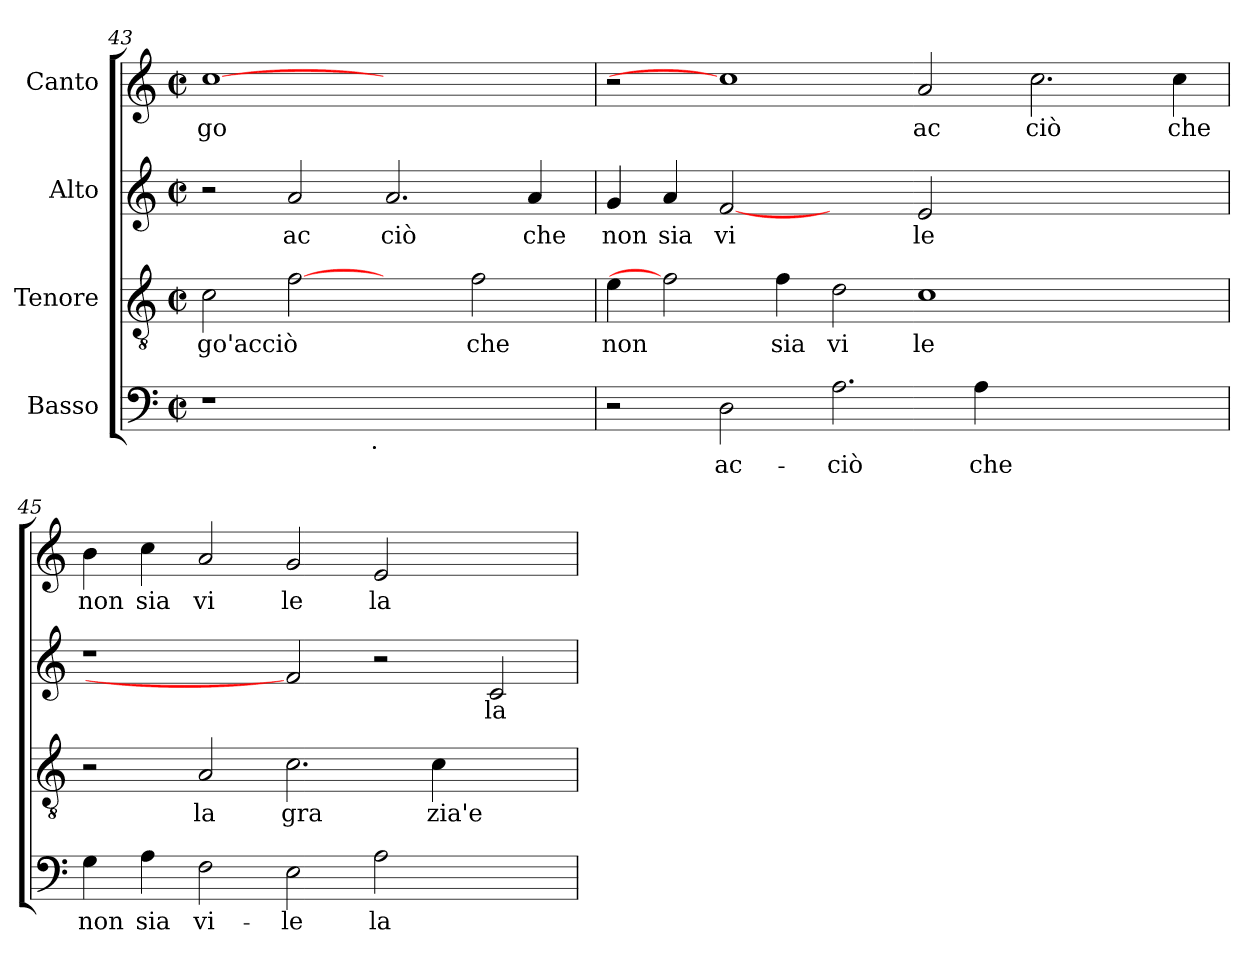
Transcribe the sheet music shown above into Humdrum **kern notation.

**kern	**text	**kern	**text	**kern	**text	**kern	**text
*part4	*part4	*part3	*part3	*part2	*part2	*part1	*part1
*staff4	*staff4	*staff3	*staff3	*staff2	*staff2	*staff1	*staff1
*I"Basso	*	*I"Tenore	*	*I"Alto	*	*I"Canto	*
*clefF4	*	*clefGv2	*	*clefG2	*	*clefG2	*
*k[]	*	*k[]	*	*k[]	*	*k[]	*
*C:	*	*C:	*	*C:	*	*C:	*
*M2/2	*	*M2/2	*	*M2/2	*	*M2/2	*
*met(c|)	*	*met(c|)	*	*met(c|)	*	*met(c|)	*
=43	=43	=43	=43	=43	=43	=43	=43
!	!	!	!LO:LY:b:cj	!	!	!	!LO:LY:b:cj
*^	*	*	*	*	*	*	*
1r	2ryy	.	2c\	go'acciò	2r	.	[1cc	go
!	!	!	!	!LO:LY:b:cj	!	!LO:LY:b:cj	!	!
.	4...ryy	.	[2f	.	2a/	ac	.	.
!	!LO:TX:b:t=.	!	!	!	!	!	!	!
.	1ryy	.	.	.	.	.	.	.
!	!	!	!	!	!	!LO:LY:b:cj	!	!
1ryy	.	.	2ryy	.	2.a/	ciò	1ryy	.
!	!	!	!	!LO:LY:b:cj	!	!	!	!
.	.	.	2f\	che	.	.	.	.
!	!	!	!	!	!	!LO:LY:b:cj	!	!
.	.	.	.	.	4a/	che	.	.
.	32ryy	.	.	.	.	.	.	.
=44	=44	=44	=44	=44	=44	=44	=44	=44
!	!	!	!	!LO:LY:b:cj	!	!LO:LY:b:cj	!	!
*v	*v	*	*	*	*	*	*	*
2r	.	4e\	non	4g/	non	2r	.
!	!	!	!	!	!LO:LY:b:cj	!	!
.	.	2f]	.	4a/	sia	.	.
!	!LO:LY:b:cj	!	!	!	!LO:LY:b:cj	!	!
2D\	ac-	.	.	[2f	vi	1cc]	.
!	!	!	!LO:LY:b:cj	!	!	!	!
.	.	4f\	sia	.	.	.	.
!	!LO:LY:b:cj	!	!LO:LY:b:cj	!	!	!	!
2.A\	-ciò	2d\	vi	2ryy	.	.	.
!	!	!	!LO:LY:b:cj	!	!LO:LY:b:cj	!	!LO:LY:b:cj
.	.	1c	le	2e/	le	2a/	ac
!	!LO:LY:b:cj	!	!	!	!	!	!
4A\	che	.	.	.	.	.	.
!	!	!	!	!	!	!	!LO:LY:b:cj
1ryy	.	.	.	1ryy	.	2.cc\	ciò
.	.	2ryy	.	.	.	.	.
!	!	!	!	!	!	!	!LO:LY:b:cj
.	.	.	.	.	.	4cc\	che
=45	=45	=45	=45	=45	=45	=45	=45
!	!LO:LY:b:cj	!	!	!	!	!	!LO:LY:b:cj
4G\	non	2r	.	1r	.	4b\	non
!	!LO:LY:b:cj	!	!	!	!	!	!LO:LY:b:cj
4A\	sia	.	.	.	.	4cc\	sia
!	!LO:LY:b:cj	!	!LO:LY:b:cj	!	!	!	!LO:LY:b:cj
2F\	vi-	2A/	la	.	.	2a/	vi
!	!LO:LY:b:cj	!	!LO:LY:b:cj	!	!	!	!LO:LY:b:cj
2E\	-le	2.c\	gra	2f]	.	2g/	le
!	!LO:LY:b:cj	!	!	!	!	!	!LO:LY:b:cj
2A\	la	.	.	2r	.	2e/	la
!	!	!	!LO:LY:b:cj	!	!	!	!
.	.	4c\	zia'e	.	.	.	.
!	!	!	!	!	!LO:LY:b:cj	!	!
2ryy	.	2ryy	.	2c/	la	2ryy	.
=	=	=	=	=	=	=	=
*-	*-	*-	*-	*-	*-	*-	*-
